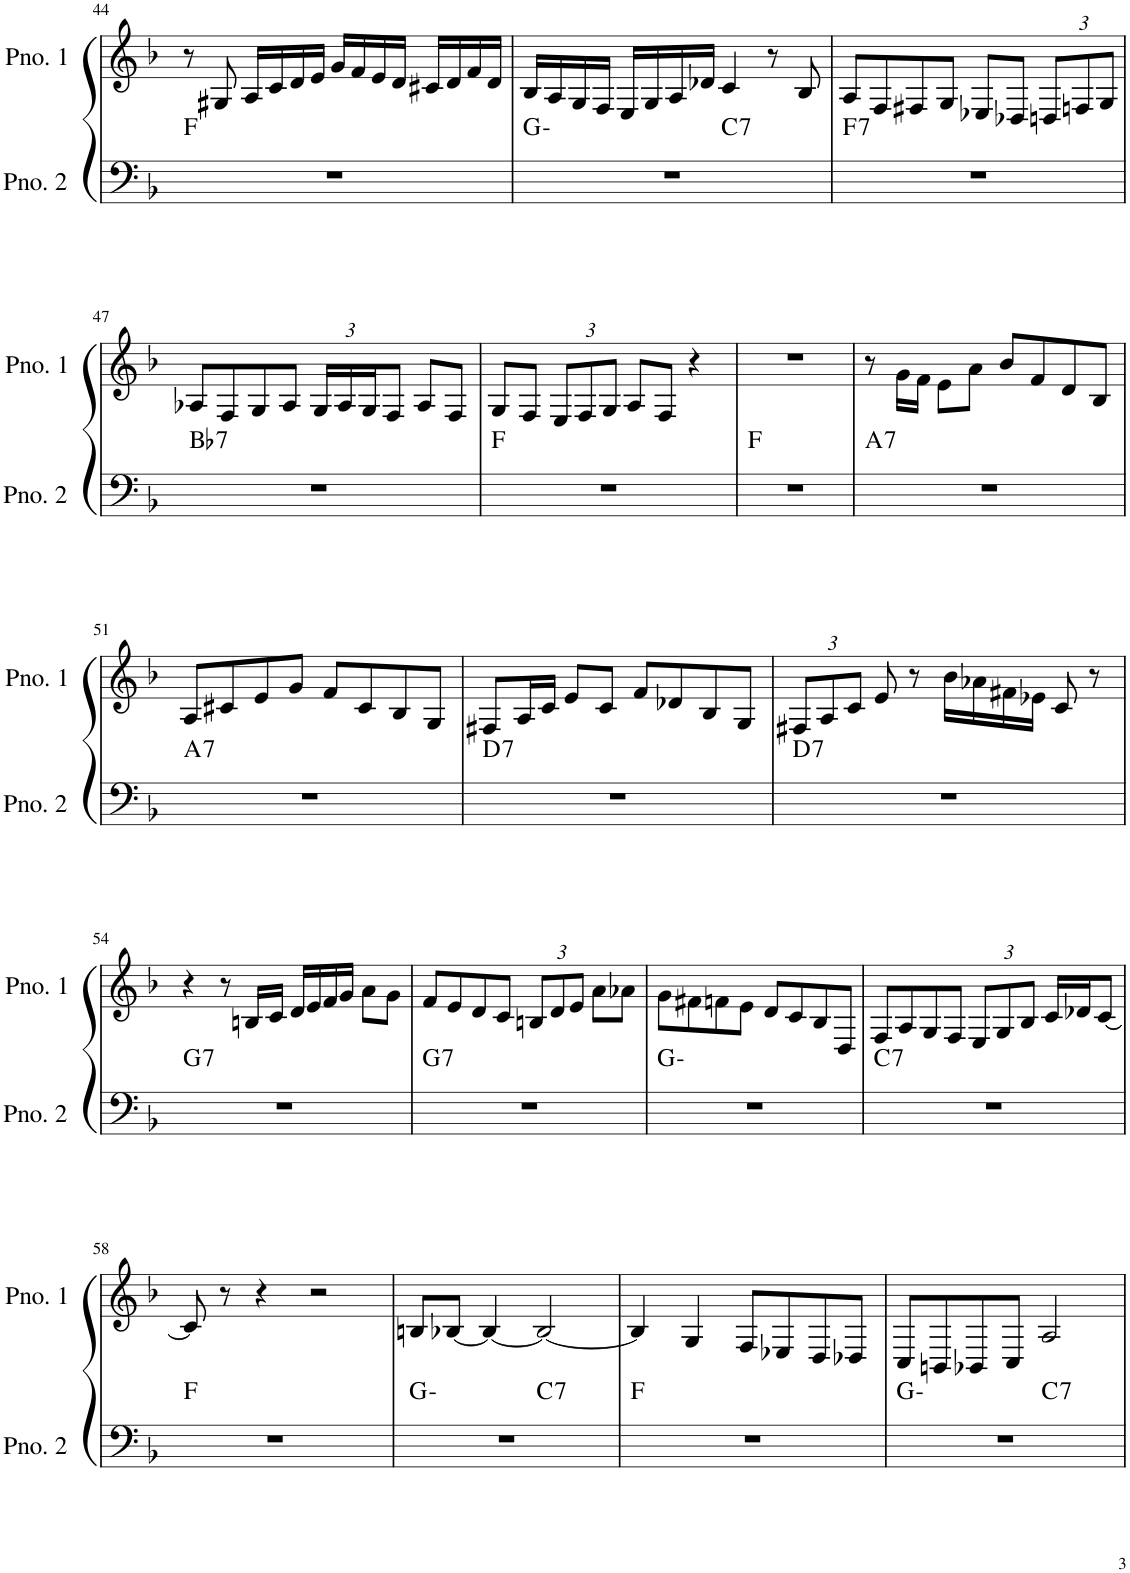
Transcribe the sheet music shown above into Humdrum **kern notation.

**kern	**harte	**kern
*part2	*part2	*part1
*staff2	*	*staff1
*I"ピアノ 2	*	*I"ピアノ 1
!!LO:PB:g=z
*clefF4	*	*clefG2
*k[b-]	*	*k[b-]
*M4/4	*	*M4/4
=44	=44	=44
1r	F:maj	8r
.	.	8G#X/
.	.	16A/LL
.	.	16c/
.	.	16d/
.	.	16e/JJ
.	.	16g/LL
.	.	16f/
.	.	16e/
.	.	16d/JJ
.	.	16c#X/LL
.	.	16d/
.	.	16f/
.	.	16d/JJ
=45	=45	=45
*^	*	*
1r	2ryy	G:min	16B-/LL
.	.	.	16A/
.	.	.	16G/
.	.	.	16F/JJ
.	.	.	16E/LL
.	.	.	16G/
.	.	.	16A/
.	.	.	16d-X/JJ
!	!	!LO:H:kt=7	!
.	2ryy	C:7	4c/
.	.	.	8r
.	.	.	8B-/
=46	=46	=46	=46
!	!	!LO:H:kt=7	!
*v	*v	*	*
1r	F:7	8A/L
.	.	8F/
.	.	8F#X/
.	.	8G/J
.	.	8E-X/L
.	.	8D-X/J
*	*	*Xbrackettup
.	.	12Dn/L
.	.	12Fn/
.	.	12G/J
!!LO:LB:g=z
=47	=47	=47
!	!LO:H:kt=7	!
1r	Bb:7	8A-X/L
.	.	8F/
.	.	8G/
.	.	8A-/J
.	.	24G/LL
.	.	24A-/
.	.	24G/J
.	.	8F/J
.	.	8A-/L
.	.	8F/J
=48	=48	=48
1r	F:maj	8G/L
.	.	8F/J
.	.	12E/L
.	.	12F/
.	.	12G/J
.	.	8A/L
.	.	8F/J
.	.	4r
=49	=49	=49
1r	F:maj	1r
=50	=50	=50
!	!LO:H:kt=7	!
1r	A:7	8r
.	.	16g\LL
.	.	16f\JJ
.	.	8e\L
.	.	8a\J
.	.	8b-/L
.	.	8f/
.	.	8d/
.	.	8B-/J
!!LO:LB:g=z
=51	=51	=51
!	!LO:H:kt=7	!
1r	A:7	8A/L
.	.	8c#X/
.	.	8e/
.	.	8g/J
.	.	8f/L
.	.	8c#/
.	.	8B-/
.	.	8G/J
=52	=52	=52
!	!LO:H:kt=7	!
1r	D:7	8F#X/L
.	.	16A/L
.	.	16c/JJ
.	.	8e/L
.	.	8c/J
.	.	8f/L
.	.	8d-X/
.	.	8B-/
.	.	8G/J
=53	=53	=53
!	!LO:H:kt=7	!
1r	D:7	12F#X/L
.	.	12A/
.	.	12c/J
.	.	8e/
.	.	8r
.	.	16b-\LL
.	.	16a-X\
.	.	16f#X\
.	.	16e-X\JJ
.	.	8c/
.	.	8r
!!LO:LB:g=z
=54	=54	=54
!	!LO:H:kt=7	!
1r	G:7	4r
.	.	8r
.	.	16Bn/LL
.	.	16c/JJ
.	.	16d/LL
.	.	16e/
.	.	16f/
.	.	16g/JJ
.	.	8a\L
.	.	8g\J
=55	=55	=55
!	!LO:H:kt=7	!
1r	G:7	8f/L
.	.	8e/
.	.	8d/
.	.	8c/J
.	.	12Bn/L
.	.	12d/
.	.	12e/J
.	.	8a\L
.	.	8a-X\J
=56	=56	=56
1r	G:min	8g\L
.	.	8f#X\
.	.	8fn\
.	.	8e\J
.	.	8d/L
.	.	8c/
.	.	8B-/
.	.	8D/J
=57	=57	=57
!	!LO:H:kt=7	!
1r	C:7	8F/L
.	.	8A/
.	.	8G/
.	.	8F/J
.	.	12E/L
.	.	12G/
.	.	12B-/J
.	.	16c/LL
.	.	16d-X/J
.	.	[8c/J
!!LO:LB:g=z
=58	=58	=58
1r	F:maj	8c/]
.	.	8r
.	.	4r
.	.	2r
=59	=59	=59
*^	*	*
1r	2ryy	G:min	8Bn/L
.	.	.	[8B-X/J
.	.	.	4B-/_
!	!	!LO:H:kt=7	!
.	2ryy	C:7	2B-/_
*v	*v	*	*
=60	=60	=60
1r	F:maj	4B-/]
.	.	4G/
.	.	8F/L
.	.	8E-X/
.	.	8D/
.	.	8D-X/J
=61	=61	=61
*^	*	*
1r	2ryy	G:min	8C/L
.	.	.	8BBn/
.	.	.	8BB-X/
.	.	.	8C/J
!	!	!LO:H:kt=7	!
.	2ryy	C:7	2A/
*v	*v	*	*
=	=	=
*-	*-	*-
